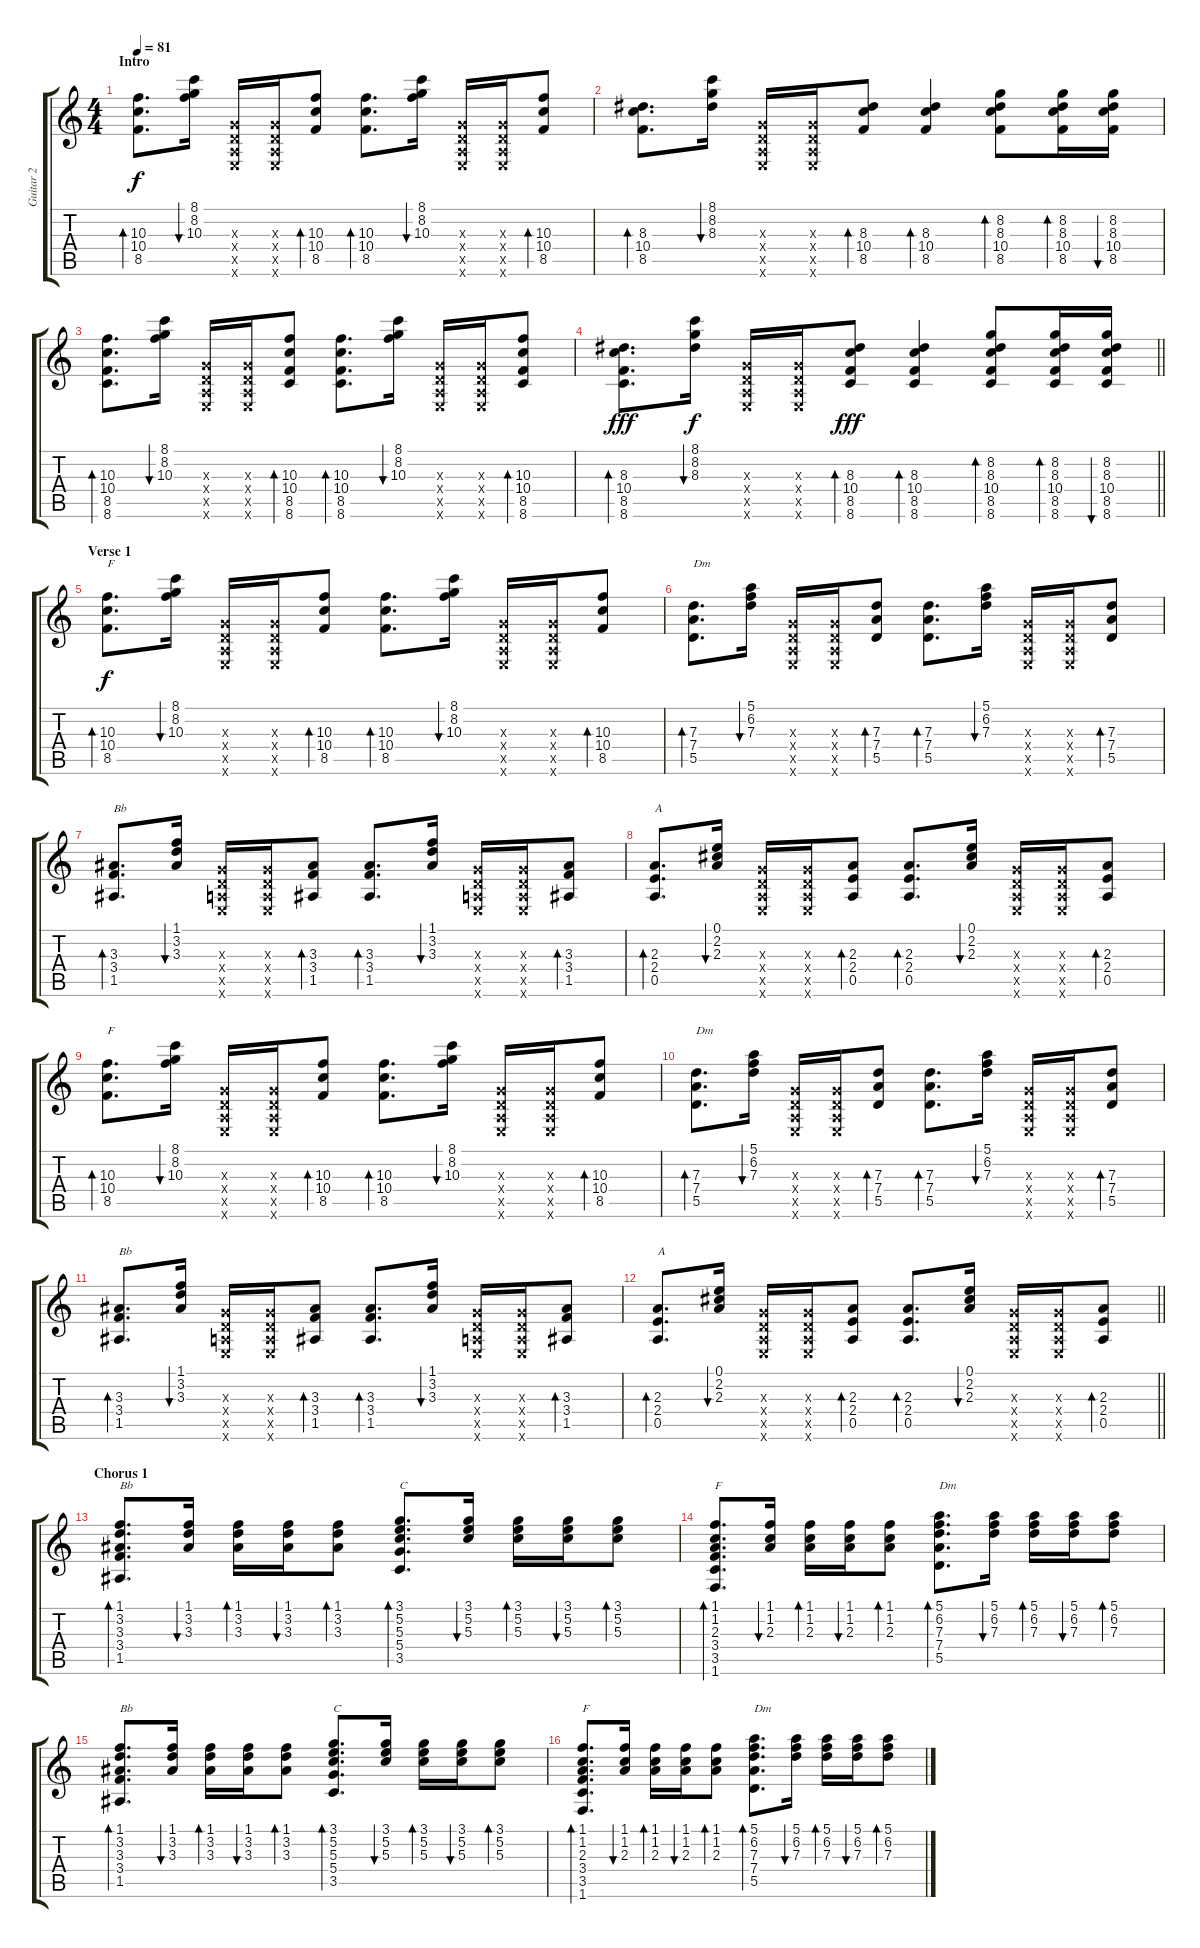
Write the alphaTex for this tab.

\track ("Guitar 2" "Guitar 2") {instrument acousticguitarsteel}
\staff {score tabs}
\tuning (E4 B3 G3 D3 A2 E2) {hide}
\ts (4 4)
\section ("" "Intro")
\tempo 81
\clef g2
\ks c
(10.3 10.4 8.5).8{d bd 30 dy f instrument acousticguitarsteel} (8.1 8.2 10.3).16{bu 60} (0.3{x} 0.4{x} 0.5{x} 0.6{x}).16 (0.3{x} 0.4{x} 0.5{x} 0.6{x}).16 (10.3 10.4 8.5).8{bd 30} (10.3 10.4 8.5).8{d bd 30} (8.1 8.2 10.3).16{bu 60} (0.3{x} 0.4{x} 0.5{x} 0.6{x}).16 (0.3{x} 0.4{x} 0.5{x} 0.6{x}).16 (10.3 10.4 8.5).8{bd 30} |
(8.3 10.4 8.5).8{d bd 30} (8.1 8.2 8.3).16{bu 60} (0.3{x} 0.4{x} 0.5{x} 0.6{x}).16 (0.3{x} 0.4{x} 0.5{x} 0.6{x}).16 (8.3 10.4 8.5).8{bd 30} (8.3 10.4 8.5).4{bd 30} (8.2 8.3 10.4 8.5).8{bd 30} (8.2 8.3 10.4 8.5).16{bd 30} (8.2 8.3 10.4 8.5).16{bu 30} |
(10.3 10.4 8.5 8.6).8{d bd 30} (8.1 8.2 10.3).16{bu 60} (0.3{x} 0.4{x} 0.5{x} 0.6{x}).16 (0.3{x} 0.4{x} 0.5{x} 0.6{x}).16 (10.3 10.4 8.5 8.6).8{bd 30} (10.3 10.4 8.5 8.6).8{d bd 30} (8.1 8.2 10.3).16{bu 60} (0.3{x} 0.4{x} 0.5{x} 0.6{x}).16 (0.3{x} 0.4{x} 0.5{x} 0.6{x}).16 (10.3 10.4 8.5 8.6).8{bd 30} |
\barLineRight lightlight
(8.3 10.4 8.5 8.6).8{d bd 30 dy fff} (8.1 8.2 8.3).16{bu 60 dy f} (0.3{x} 0.4{x} 0.5{x} 0.6{x}).16 (0.3{x} 0.4{x} 0.5{x} 0.6{x}).16 (8.3 10.4 8.5 8.6).8{bd 30 dy fff} (8.3 10.4 8.5 8.6).4{bd 30} (8.2 8.3 10.4 8.5 8.6).8{bd 30} (8.2 8.3 10.4 8.5 8.6).16{bd 30} (8.2 8.3 10.4 8.5 8.6).16{bu 30} |
\section ("" "Verse 1")
(10.3 10.4 8.5).8{d bd 30 txt "F" dy f} (8.1 8.2 10.3).16{bu 60} (0.3{x} 0.4{x} 0.5{x} 0.6{x}).16 (0.3{x} 0.4{x} 0.5{x} 0.6{x}).16 (10.3 10.4 8.5).8{bd 30} (10.3 10.4 8.5).8{d bd 30} (8.1 8.2 10.3).16{bu 60} (0.3{x} 0.4{x} 0.5{x} 0.6{x}).16 (0.3{x} 0.4{x} 0.5{x} 0.6{x}).16 (10.3 10.4 8.5).8{bd 30} |
(7.3 7.4 5.5).8{d bd 30 txt "Dm"} (5.1 6.2 7.3).16{bu 60} (0.3{x} 0.4{x} 0.5{x} 0.6{x}).16 (0.3{x} 0.4{x} 0.5{x} 0.6{x}).16 (7.3 7.4 5.5).8{bd 30} (7.3 7.4 5.5).8{d bd 30} (5.1 6.2 7.3).16{bu 60} (0.3{x} 0.4{x} 0.5{x} 0.6{x}).16 (0.3{x} 0.4{x} 0.5{x} 0.6{x}).16 (7.3 7.4 5.5).8{bd 30} |
(3.3 3.4 1.5).8{d bd 30 txt "Bb"} (1.1 3.2 3.3).16{bu 60} (0.3{x} 0.4{x} 0.5{x} 0.6{x}).16 (0.3{x} 0.4{x} 0.5{x} 0.6{x}).16 (3.3 3.4 1.5).8{bd 30} (3.3 3.4 1.5).8{d bd 30} (1.1 3.2 3.3).16{bu 60} (0.3{x} 0.4{x} 0.5{x} 0.6{x}).16 (0.3{x} 0.4{x} 0.5{x} 0.6{x}).16 (3.3 3.4 1.5).8{bd 30} |
(2.3 2.4 0.5).8{d bd 30 txt "A"} (0.1 2.2 2.3).16{bu 60} (0.3{x} 0.4{x} 0.5{x} 0.6{x}).16 (0.3{x} 0.4{x} 0.5{x} 0.6{x}).16 (2.3 2.4 0.5).8{bd 30} (2.3 2.4 0.5).8{d bd 30} (0.1 2.2 2.3).16{bu 60} (0.3{x} 0.4{x} 0.5{x} 0.6{x}).16 (0.3{x} 0.4{x} 0.5{x} 0.6{x}).16 (2.3 2.4 0.5).8{bd 30} |
(10.3 10.4 8.5).8{d bd 30 txt "F"} (8.1 8.2 10.3).16{bu 60} (0.3{x} 0.4{x} 0.5{x} 0.6{x}).16 (0.3{x} 0.4{x} 0.5{x} 0.6{x}).16 (10.3 10.4 8.5).8{bd 30} (10.3 10.4 8.5).8{d bd 30} (8.1 8.2 10.3).16{bu 60} (0.3{x} 0.4{x} 0.5{x} 0.6{x}).16 (0.3{x} 0.4{x} 0.5{x} 0.6{x}).16 (10.3 10.4 8.5).8{bd 30} |
(7.3 7.4 5.5).8{d bd 30 txt "Dm"} (5.1 6.2 7.3).16{bu 60} (0.3{x} 0.4{x} 0.5{x} 0.6{x}).16 (0.3{x} 0.4{x} 0.5{x} 0.6{x}).16 (7.3 7.4 5.5).8{bd 30} (7.3 7.4 5.5).8{d bd 30} (5.1 6.2 7.3).16{bu 60} (0.3{x} 0.4{x} 0.5{x} 0.6{x}).16 (0.3{x} 0.4{x} 0.5{x} 0.6{x}).16 (7.3 7.4 5.5).8{bd 30} |
(3.3 3.4 1.5).8{d bd 30 txt "Bb"} (1.1 3.2 3.3).16{bu 60} (0.3{x} 0.4{x} 0.5{x} 0.6{x}).16 (0.3{x} 0.4{x} 0.5{x} 0.6{x}).16 (3.3 3.4 1.5).8{bd 30} (3.3 3.4 1.5).8{d bd 30} (1.1 3.2 3.3).16{bu 60} (0.3{x} 0.4{x} 0.5{x} 0.6{x}).16 (0.3{x} 0.4{x} 0.5{x} 0.6{x}).16 (3.3 3.4 1.5).8{bd 30} |
\barLineRight lightlight
(2.3 2.4 0.5).8{d bd 30 txt "A"} (0.1 2.2 2.3).16{bu 60} (0.3{x} 0.4{x} 0.5{x} 0.6{x}).16 (0.3{x} 0.4{x} 0.5{x} 0.6{x}).16 (2.3 2.4 0.5).8{bd 30} (2.3 2.4 0.5).8{d bd 30} (0.1 2.2 2.3).16{bu 60} (0.3{x} 0.4{x} 0.5{x} 0.6{x}).16 (0.3{x} 0.4{x} 0.5{x} 0.6{x}).16 (2.3 2.4 0.5).8{bd 30} |
\section ("" "Chorus 1")
(1.1 3.2 3.3 3.4 1.5).8{d bd 30 txt "Bb"} (1.1 3.2 3.3).16{bu 30} (1.1 3.2 3.3).16{bd 30} (1.1 3.2 3.3).16{bu 30} (1.1 3.2 3.3).8{bd 30} (3.1 5.2 5.3 5.4 3.5).8{d bd 30 txt "C"} (3.1 5.2 5.3).16{bu 30} (3.1 5.2 5.3).16{bd 30} (3.1 5.2 5.3).16{bu 30} (3.1 5.2 5.3).8{bd 30} |
(1.1 1.2 2.3 3.4 3.5 1.6).8{d bd 30 txt "F"} (1.1 1.2 2.3).16{bu 30} (1.1 1.2 2.3).16{bd 30} (1.1 1.2 2.3).16{bu 30} (1.1 1.2 2.3).8{bd 30} (5.1 6.2 7.3 7.4 5.5).8{d bd 30 txt "Dm"} (5.1 6.2 7.3).16{bu 30} (5.1 6.2 7.3).16{bd 30} (5.1 6.2 7.3).16{bu 30} (5.1 6.2 7.3).8{bd 30} |
(1.1 3.2 3.3 3.4 1.5).8{d bd 30 txt "Bb"} (1.1 3.2 3.3).16{bu 30} (1.1 3.2 3.3).16{bd 30} (1.1 3.2 3.3).16{bu 30} (1.1 3.2 3.3).8{bd 30} (3.1 5.2 5.3 5.4 3.5).8{d bd 30 txt "C"} (3.1 5.2 5.3).16{bu 30} (3.1 5.2 5.3).16{bd 30} (3.1 5.2 5.3).16{bu 30} (3.1 5.2 5.3).8{bd 30} |
(1.1 1.2 2.3 3.4 3.5 1.6).8{d bd 30 txt "F"} (1.1 1.2 2.3).16{bu 30} (1.1 1.2 2.3).16{bd 30} (1.1 1.2 2.3).16{bu 30} (1.1 1.2 2.3).8{bd 30} (5.1 6.2 7.3 7.4 5.5).8{d bd 30 txt "Dm"} (5.1 6.2 7.3).16{bu 30} (5.1 6.2 7.3).16{bd 30} (5.1 6.2 7.3).16{bu 30} (5.1 6.2 7.3).8{bd 30}
